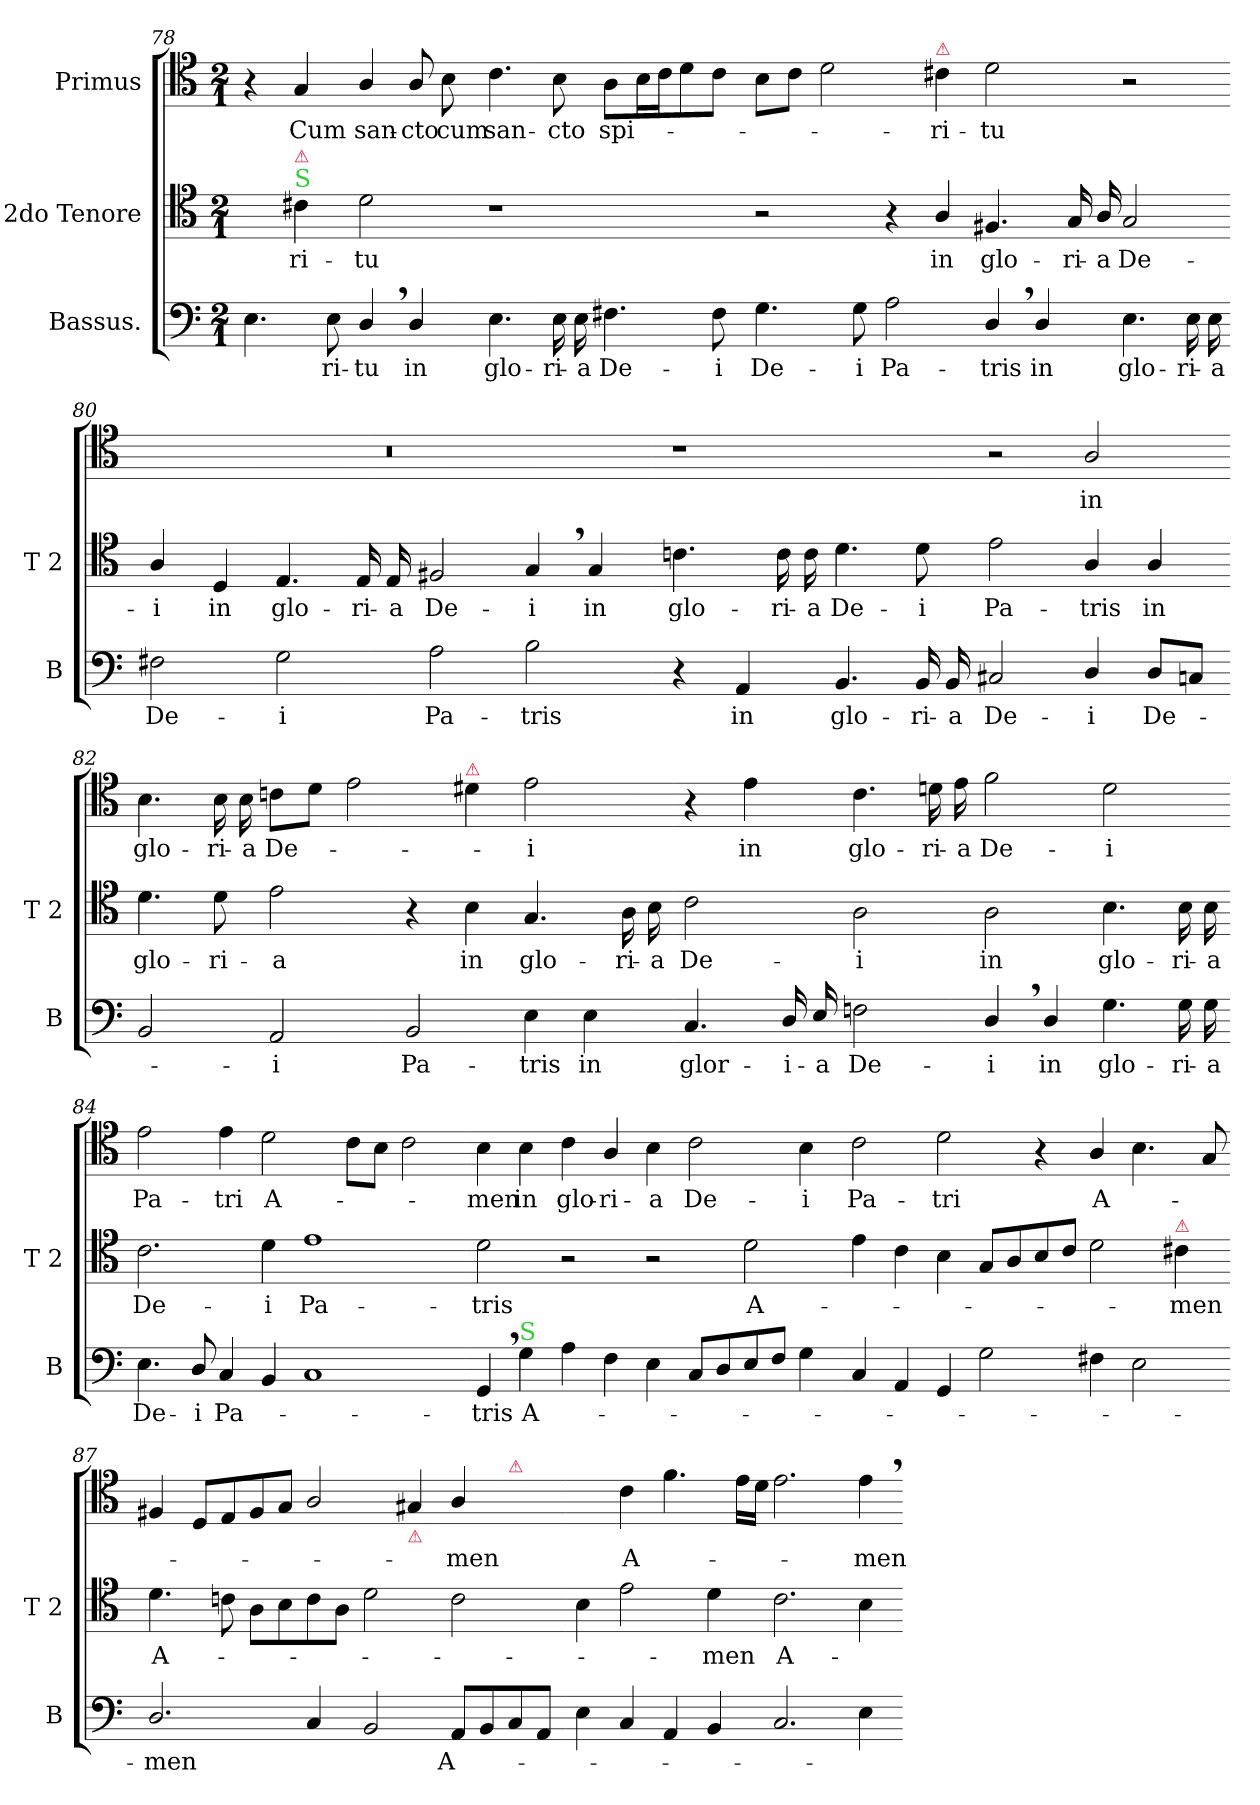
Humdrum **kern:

**kern	**text	**kern	**text	**kern	**text
*part3	*part3	*part2	*part2	*part1	*part1
*staff3	*staff3	*staff2	*staff2	*staff1	*staff1
*I"Bassus.	*	*I"2do Tenore	*	*I"Primus	*
*I'B	*	*I'T 2	*	*	*
*clefF4	*	*clefC4	*	*clefC4	*
*k[]	*	*k[]	*	*k[]	*
*M2/1	*	*M2/1	*	*M2/1	*
=78	=78	=78	=78	=78	=78
4.E\	.	4ryy	.	4r	.
!	!	!LO:TX:a:color=limegreen:t=S	!	!	!
!	!	!LO:TX:a:color=crimson:t=⚠	!	!	!
.	.	4c#X\	-ri-	4G/	Cum
8E\	-ri-	.	.	.	.
4D,</	-tu	2d\	-tu	4A/	san-
4D/	in	.	.	8A/	-cto
.	.	.	.	8B\	cum
4.E\	glo-	1r	.	4.c\	san-
16E\	-ri-	.	.	8B\	-cto
16E\	-a	.	.	.	.
4.F#X\	De-	.	.	8A\L	spi-
.	.	.	.	16B\L	.
.	.	.	.	16c\J	.
.	.	.	.	8d\	.
8F#\	-i	.	.	8c\J	.
=79-	=79-	=79-	=79-	=79-	=79-
4.G\	De-	2r	.	8B\L	.
.	.	.	.	8c\J	.
.	.	.	.	2d\	.
8G\	-i	.	.	.	.
2A\	Pa-	4r	.	.	.
!	!	!	!	!LO:TX:a:color=crimson:t=⚠	!
.	.	4A/	in	4c#X\	-ri-
4D,</	-tris	4.F#X/	glo-	2d\	-tu
4D/	in	.	.	.	.
.	.	16G/	-ri-	.	.
.	.	16A/	-a	.	.
4.E\	glo-	2G/	De-	2r	.
16E\	-ri-	.	.	.	.
16E\	-a	.	.	.	.
=80-	=80-	=80-	=80-	=80-	=80-
2F#X\	De-	4A/	-i	0r	.
.	.	4D/	in	.	.
2G\	-i	4.E/	glo-	.	.
.	.	16E/	-ri-	.	.
.	.	16E/	-a	.	.
2A\	Pa-	2F#X/	De-	.	.
2B\	-tris	4G,</	-i	.	.
!	!	!	!LO:LY:i	!	!
.	.	4G/	in	.	.
=81-	=81-	=81-	=81-	=81-	=81-
!	!	!	!LO:LY:i	!	!
4r	.	4.cn\	glo-	1r	.
4AA/	in	.	.	.	.
!	!	!	!LO:LY:i	!	!
.	.	16c\	-ri-	.	.
!	!	!	!LO:LY:i	!	!
.	.	16c\	-a	.	.
!	!	!	!LO:LY:i	!	!
4.BB/	glo-	4.d\	De-	.	.
!	!	!	!LO:LY:i	!	!
16BB/	-ri-	8d\	-i	.	.
16BB/	-a	.	.	.	.
2C#X/	De-	2e\	Pa-	2r	.
4D/	-i	4A/	-tris	2A/	in
8D/L	De-	4A/	in	.	.
8Cn/J	.	.	.	.	.
=82-	=82-	=82-	=82-	=82-	=82-
2BB/	.	4.d\	glo-	4.B\	glo-
.	.	8d\	-ri-	16B\	-ri-
.	.	.	.	16B\	-a
2AA/	i	2e\	-a	8cn\L	De-
.	.	.	.	8d\J	.
.	.	.	.	2e\	.
2BB/	Pa-	4r	.	.	.
!	!	!	!	!LO:TX:a:color=crimson:t=⚠	!
.	.	4B\	in	4d#X\	.
4E\	-tris	4.G/	glo-	2e\	-i
4E\	in	.	.	.	.
.	.	16A\	-ri-	.	.
.	.	16B\	-a	.	.
=83-	=83-	=83-	=83-	=83-	=83-
4.C/	glor-	2c\	De-	4r	.
.	.	.	.	4e\	in
16D/	-i-	.	.	.	.
16E/	-a	.	.	.	.
2Fn\	De-	2A\	-i	4.c\	glo-
.	.	.	.	16dn\	-ri-
.	.	.	.	16e\	-a
4D,</	-i	2A\	in	2f\	De-
!	!LO:LY:i	!	!	!	!
4D/	in	.	.	.	.
!	!LO:LY:i	!	!	!	!
4.G\	glo-	4.B\	glo-	2d\	-i
!	!LO:LY:i	!	!	!	!
16G\	-ri-	16B\	-ri-	.	.
!	!LO:LY:i	!	!	!	!
16G\	-a	16B\	-a	.	.
=84-	=84-	=84-	=84-	=84-	=84-
!	!LO:LY:i	!	!	!	!
4.E\	De-	2.c\	De-	2e\	Pa-
!	!LO:LY:i	!	!	!	!
8D/	-i	.	.	.	.
!	!LO:LY:i	!	!	!	!
4C/	Pa-	.	.	4e\	-tri
4BB/	.	4d\	-i	2d\	A-
1C	.	1e	Pa-	.	.
.	.	.	.	8c\L	.
.	.	.	.	8B\J	.
.	.	.	.	2c\	.
=85-	=85-	=85-	=85-	=85-	=85-
!	!LO:LY:i	!	!	!	!
4GG,</	-tris	2d\	-tris	4B\	-men
!LO:TX:a:color=limegreen:t=S	!	!	!	!	!
!	!	!	!	!	!LO:LY:i
4G\	A-	.	.	4B\	in
!	!	!	!	!	!LO:LY:i
4A\	.	2r	.	4c\	glo-
!	!	!	!	!	!LO:LY:i
4F\	.	.	.	4A/	-ri-
!	!	!	!	!	!LO:LY:i
4E\	.	2r	.	4B\	-a
!	!	!	!	!	!LO:LY:i
8C/L	.	.	.	2c\	De-
8D/	.	.	.	.	.
8E/	.	2d\	A-	.	.
8F/J	.	.	.	.	.
!	!	!	!	!	!LO:LY:i
4G\	.	.	.	4B\	-i
=86-	=86-	=86-	=86-	=86-	=86-
!	!	!	!	!	!LO:LY:i
4C/	.	4e\	.	2c\	Pa-
4AA/	.	4c\	.	.	.
!	!	!	!	!	!LO:LY:i
4GG/	.	4B\	.	2d\	-tri
2G\	.	8G/L	.	.	.
.	.	8A/	.	.	.
.	.	8B/	.	4r	.
.	.	8c/J	.	.	.
4F#X\	.	2d\	.	4A/	A-
2E\	.	.	.	4.B\	.
!	!	!LO:TX:a:color=crimson:t=⚠	!	!	!
.	.	4c#X\	-men	.	.
.	.	.	.	8G/	.
=87-	=87-	=87-	=87-	=87-	=87-
2.D/	-men	4.d\	A-	4F#X/	.
.	.	.	.	8D/L	.
.	.	8cn\	.	8E/	.
.	.	8A\L	.	8F#/	.
.	.	8B\	.	8G/J	.
4C/	.	8c\	.	2A/	.
.	.	8A\J	.	.	.
2BB/	.	2d\	.	.	.
!	!	!	!	!LO:TX:b:color=crimson:t=⚠	!
.	.	.	.	4G#X/	.
!	!LO:LY:i	!	!	!	!
8AA/L	A-	2c\	.	4A/	-men
8BB/	.	.	.	.	.
!	!	!	!	!LO:TX:a:color=crimson:t=⚠	!
8C/	.	.	.	4ryy	.
8AA/J	.	.	.	.	.
=88-	=88-	=88-	=88-	=88-	=88-
4E\	.	4B\	.	4ryy	.
!	!	!	!	!	!LO:LY:i
4C/	.	2e\	.	4c\	A-
4AA/	.	.	.	4.f\	.
4BB/	.	4d\	-men	.	.
.	.	.	.	16e\LL	.
.	.	.	.	16d\JJ	.
!	!	!	!LO:LY:i	!	!
2.C/	.	2.c\	A-	2.e\	.
!	!	!	!	!	!LO:LY:i
4E\	.	4B\	.	4e,<\	men
=-	=-	=-	=-	=-	=-
*-	*-	*-	*-	*-	*-
